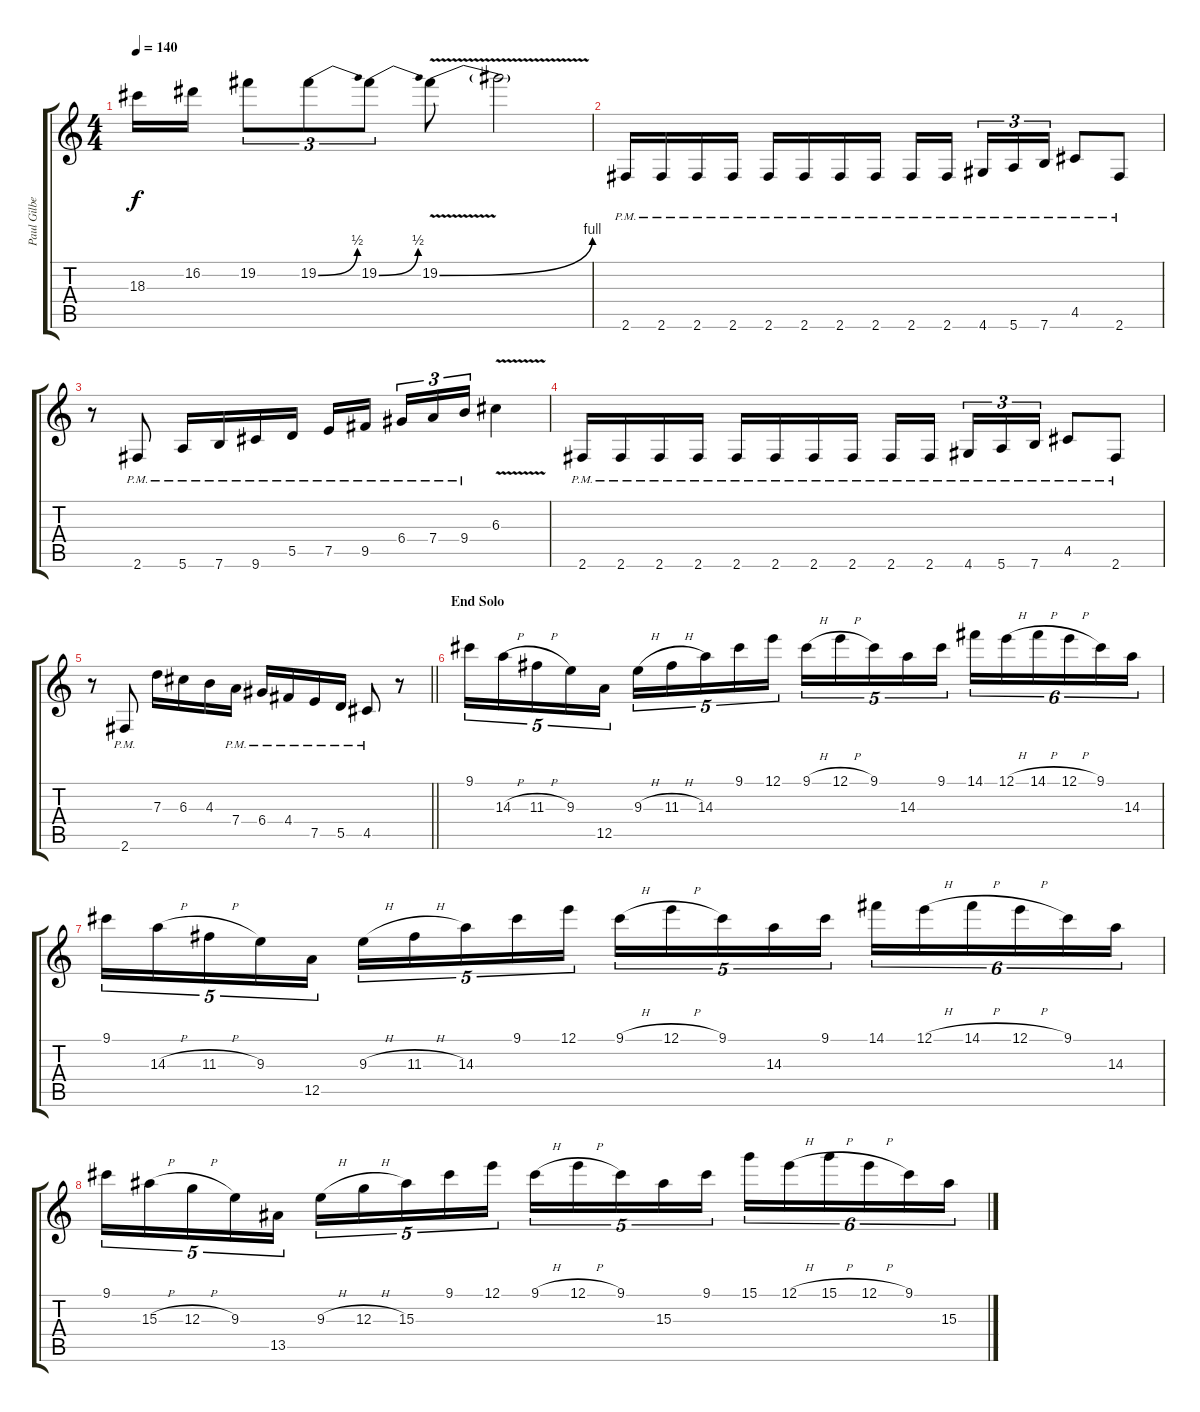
\track ("Paul Gilbert" "Paul Gilbe") {instrument distortionguitar}
\staff {score tabs}
\tuning (E4 B3 G3 D3 A2 E2) {hide}
\ts (4 4)
\tempo 140
\clef g2
\ks c
18.3.16{dy f} 16.2.16 19.2.8{tu (3 2)} 19.2{be (bend 0 0 60 2)}.8{tu (3 2)} 19.2{be (bend 0 0 60 2)}.8{tu (3 2)} 19.2{be (bend 0 0 60 4) v}.8 19.2{t}.2 |
2.6{pm}.16 2.6{pm}.16 2.6{pm}.16 2.6{pm}.16 2.6{pm}.16 2.6{pm}.16 2.6{pm}.16 2.6{pm}.16 2.6{pm}.16 2.6{pm}.16{beam splitsecondary} 4.6{pm}.16{tu (3 2)} 5.6{pm}.16{tu (3 2)} 7.6{pm}.16{tu (3 2)} 4.5{pm}.8 2.6{pm}.8 |
r.8 2.6{pm}.8 5.6{pm}.16 7.6{pm}.16 9.6{pm}.16 5.5{pm}.16 7.5{pm}.16 9.5{pm}.16{beam splitsecondary} 6.4{pm}.16{tu (3 2)} 7.4{pm}.16{tu (3 2)} 9.4{pm}.16{tu (3 2)} 6.3{v}.4 |
2.6{pm}.16 2.6{pm}.16 2.6{pm}.16 2.6{pm}.16 2.6{pm}.16 2.6{pm}.16 2.6{pm}.16 2.6{pm}.16 2.6{pm}.16 2.6{pm}.16{beam splitsecondary} 4.6{pm}.16{tu (3 2)} 5.6{pm}.16{tu (3 2)} 7.6{pm}.16{tu (3 2)} 4.5{pm}.8 2.6{pm}.8 |
\barLineRight lightlight
r.8 2.6{pm}.8 7.3.16 6.3.16 4.3.16 7.4{pm}.16 6.4{pm}.16 4.4{pm}.16 7.5{pm}.16 5.5{pm}.16 4.5{pm}.8 r.8 |
\section ("" "End Solo")
9.1.16{tu (5 4) volume 16 instrument distortionguitar} 14.3{h}.16{tu (5 4)} 11.3{h}.16{tu (5 4)} 9.3.16{tu (5 4)} 12.5.16{tu (5 4)} 9.3{h}.16{tu (5 4)} 11.3{h}.16{tu (5 4)} 14.3.16{tu (5 4)} 9.1.16{tu (5 4)} 12.1.16{tu (5 4)} 9.1{h}.16{tu (5 4)} 12.1{h}.16{tu (5 4)} 9.1.16{tu (5 4)} 14.3.16{tu (5 4)} 9.1.16{tu (5 4)} 14.1.16{tu (6 4)} 12.1{h}.16{tu (6 4)} 14.1{h}.16{tu (6 4)} 12.1{h}.16{tu (6 4)} 9.1.16{tu (6 4)} 14.3.16{tu (6 4)} |
9.1.16{tu (5 4)} 14.3{h}.16{tu (5 4)} 11.3{h}.16{tu (5 4)} 9.3.16{tu (5 4)} 12.5.16{tu (5 4)} 9.3{h}.16{tu (5 4)} 11.3{h}.16{tu (5 4)} 14.3.16{tu (5 4)} 9.1.16{tu (5 4)} 12.1.16{tu (5 4)} 9.1{h}.16{tu (5 4)} 12.1{h}.16{tu (5 4)} 9.1.16{tu (5 4)} 14.3.16{tu (5 4)} 9.1.16{tu (5 4)} 14.1.16{tu (6 4)} 12.1{h}.16{tu (6 4)} 14.1{h}.16{tu (6 4)} 12.1{h}.16{tu (6 4)} 9.1.16{tu (6 4)} 14.3.16{tu (6 4)} |
9.1.16{tu (5 4)} 15.3{h}.16{tu (5 4)} 12.3{h}.16{tu (5 4)} 9.3.16{tu (5 4)} 13.5.16{tu (5 4)} 9.3{h}.16{tu (5 4)} 12.3{h}.16{tu (5 4)} 15.3.16{tu (5 4)} 9.1.16{tu (5 4)} 12.1.16{tu (5 4)} 9.1{h}.16{tu (5 4)} 12.1{h}.16{tu (5 4)} 9.1.16{tu (5 4)} 15.3.16{tu (5 4)} 9.1.16{tu (5 4)} 15.1.16{tu (6 4)} 12.1{h}.16{tu (6 4)} 15.1{h}.16{tu (6 4)} 12.1{h}.16{tu (6 4)} 9.1.16{tu (6 4)} 15.3.16{tu (6 4)}
